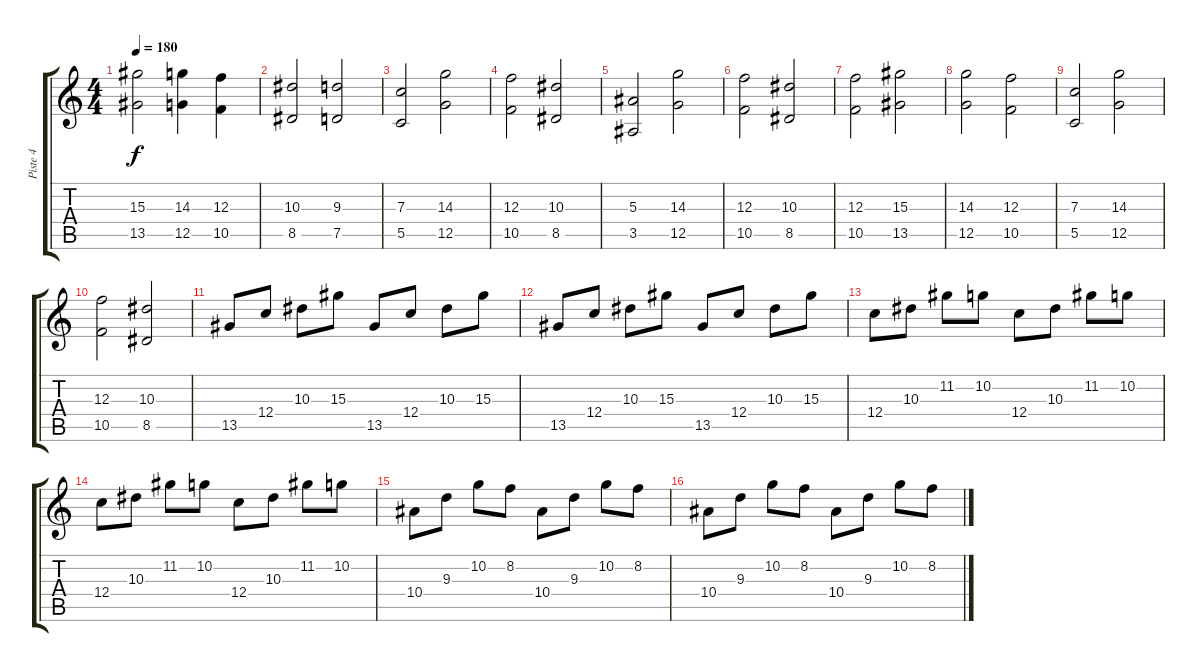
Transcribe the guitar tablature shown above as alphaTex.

\track ("Piste 4" "Piste 4") {instrument distortionguitar}
\staff {score tabs}
\tuning (D4 A3 F3 C3 G2 C2) {hide}
\ts (4 4)
\tempo 180
\clef g2
\ks c
(15.3 13.5).2{dy f} (14.3 12.5).4 (12.3 10.5).4 |
(10.3 8.5).2 (9.3 7.5).2 |
(7.3 5.5).2 (14.3 12.5).2 |
(12.3 10.5).2 (10.3 8.5).2 |
(5.3 3.5).2 (14.3 12.5).2 |
(12.3 10.5).2 (10.3 8.5).2 |
(12.3 10.5).2 (15.3 13.5).2 |
(14.3 12.5).2 (12.3 10.5).2 |
(7.3 5.5).2 (14.3 12.5).2 |
(12.3 10.5).2 (10.3 8.5).2 |
13.5.8 12.4.8 10.3.8 15.3.8 13.5.8 12.4.8 10.3.8 15.3.8 |
13.5.8 12.4.8 10.3.8 15.3.8 13.5.8 12.4.8 10.3.8 15.3.8 |
12.4.8 10.3.8 11.2.8 10.2.8 12.4.8 10.3.8 11.2.8 10.2.8 |
12.4.8 10.3.8 11.2.8 10.2.8 12.4.8 10.3.8 11.2.8 10.2.8 |
10.4.8 9.3.8 10.2.8 8.2.8 10.4.8 9.3.8 10.2.8 8.2.8 |
10.4.8 9.3.8 10.2.8 8.2.8 10.4.8 9.3.8 10.2.8 8.2.8
